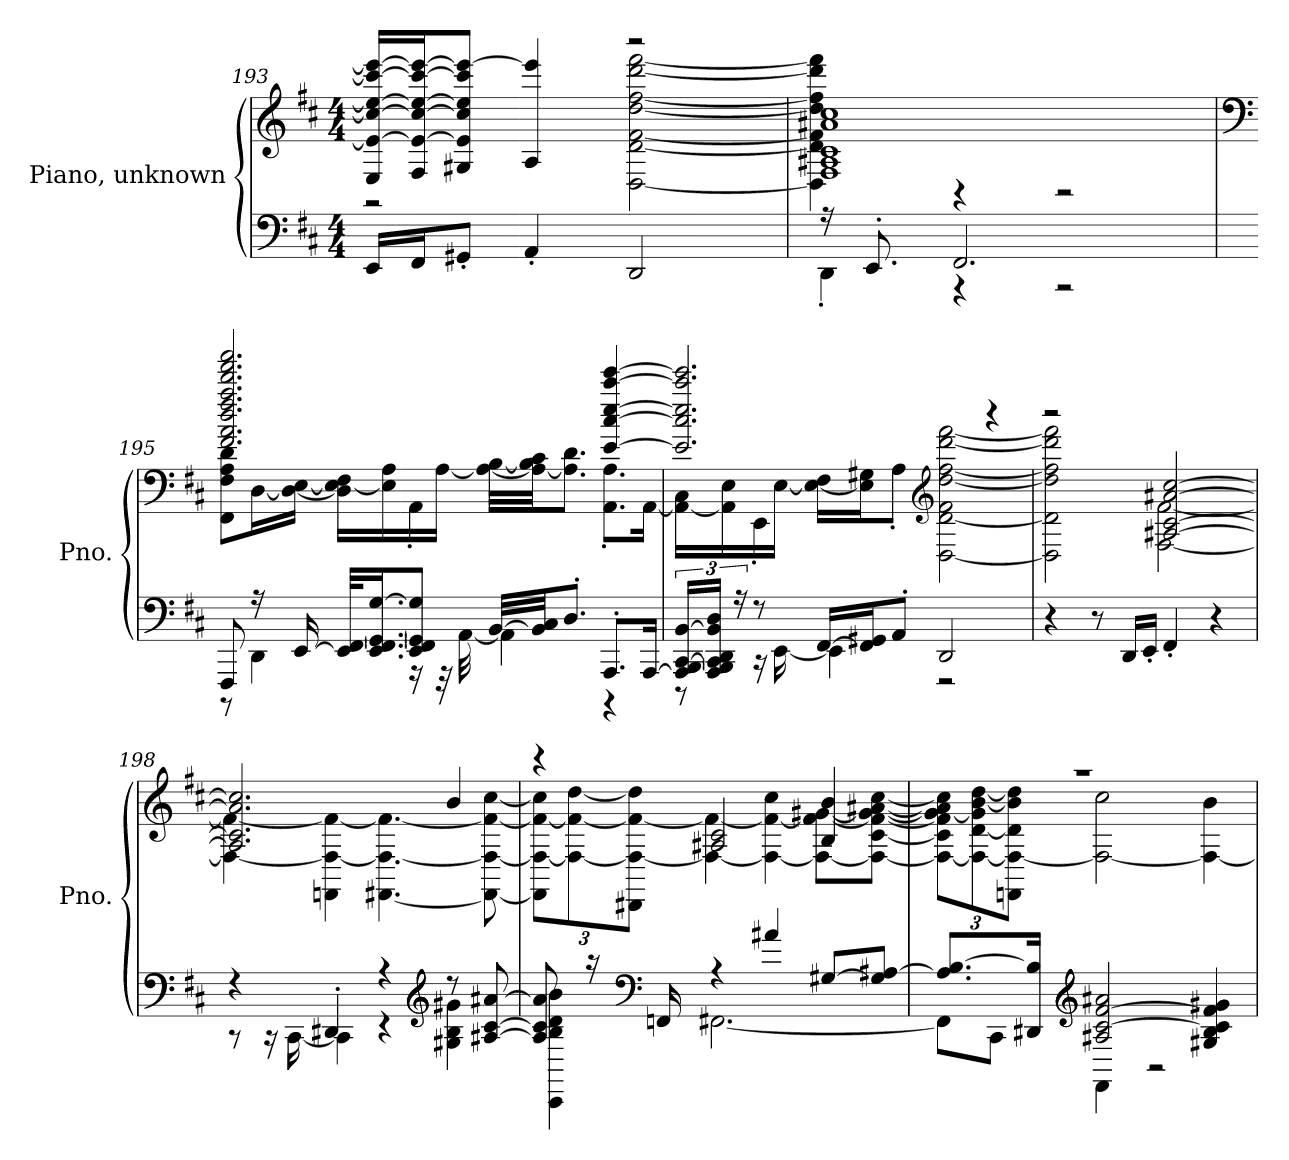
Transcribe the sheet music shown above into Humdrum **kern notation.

**kern	**kern
*part1	*part1
*staff2	*staff1
*I"Piano, unknown	*
*I'Pno.	*
*clefF4	*clefG2
*k[f#c#]	*k[f#c#]
*M4/4	*M4/4
=193	=193
*	*^
16EE/LL	16E/ 16e/_ 16cc#/_ 16ee/_ 16ccc#/_ 16eee/_LL	2r
16FF#/J	16F#/ 16e/_ 16cc#/_ 16ee/_ 16ccc#/_ 16eee/_J	.
8GG#X'/J	8G#X/ 8e/] 8cc#/] 8ee/] 8ccc#/] 8eee/_J	.
4AA'/	4A/ 4eee/]	.
2DD/	2r	[2D\ [2d\ [2f#\ [2dd\ [2ff#\ [2ddd\ [2fff#\
=194	=194	=194
*^	*	*
16r	4DD'\	1F# 1A#X 1c# 1a#X 1cc#	4D\] 4d\] 4f#\] 4dd\] 4ff#\] 4ddd\] 4fff#\]
8.EE'/	.	.	.
2.FF#/	4r	.	4r
.	2r	.	2r
!!LO:LB:g=z	!!
=195	=195	=195	=195
*	*	*clefF4	*
8FFF#/	8r	2.f#/ 2.a/ 2.dd/ 2.ff#/ 2.aa/ 2.ddd/ 2.fff#/ 2.aaa/	8FF#\ 8F#\ 8A\ 8d\L
16r	4DD\	.	[16D\L
[16EE/	.	.	16D\_ [16E\JJ
32EE/_ [32FF#/KLL	.	.	16D\] 16E\_ 16F#\LL
16.EE/_ 16.FF#/_ [16.GG/ [16.G/J	.	.	.
.	.	.	16E\] 16A\
8EE/] 8FF#/] 8GG/] 8G/]J	16r	.	16AA'\
.	32r	.	[16A\JJ
.	[32AA\	.	.
[32BB/LLL	4AA\]	.	32A\_ [32B\LLL
32BB/] 32C#/JJ	.	.	32A\_ 32B\] 32c#\JJ
8.D'/J	.	.	8.A\] 8.d\J
8.AAA'/L	4r	[4e/ [4cc#/ [4ee/ [4ccc#/ [4eee/	8.AA\' 8.A\'L
[16AAA/Jk	.	.	[16AA\Jk
=196	=196	=196	=196
24AAA/_ [24BBB/ [24CC#/ [24BB/LL	8r	2.e/] 2.cc#/] 2.ee/] 2.ccc#/] 2.eee/]	16AA\_ 16C#\LL
24AAA/] 24BBB/] 24CC#/] 24DD/ 24BB/] 24D/JJ	.	.	.
.	.	.	16AA\] 16E\
24r	.	.	.
8r	16r	.	16EE'\
.	[16EE\	.	[16E\JJ
[16FF#/LL	4EE\]	.	16E\_ 16F#\LL
16FF#/] 16GG#X/J	.	.	16E\] 16G#X\J
8AA'/J	.	.	8A'\J
*	*	*clefG2	*
2DD/	2r	.	[2D\ [2d\ 2f#\ [2dd\ [2ff#\ [2ddd\ [2fff#\
.	.	4r	.
*v	*v	*	*
!!LO:LB:g=z	!!
=197	=197	=197
4r	2r	2D\] 2d\] 2dd\] 2ff#\] 2ddd\] 2fff#\]
8r	.	.
16DD/LL	.	.
16EE'/JJ	.	.
4FF#'/	[2A#X/ [2c#/ [2a#X/ [2cc#/	[2F#\ [2f#\
4r	.	.
=198	=198	=198
*^	*	*
4r	8r	2.A#/] 2.c#/] 2.a#/] 2.cc#/]	4F#\_ 4f#\_
.	16r	.	.
.	[16CC#\	.	.
4DD#X'/	4CC#\]	.	4FFn\ 4F#\_ 4f#\_
4r	4r	.	[4.FF#X\ 4.F#\_ 4.f#\_
*clefG2	*	*	*
8r	4G#X\ 4B\ 4g#X\	4b/	.
[8A#X/ [8c#/ [8a#X/	.	.	8FF#\_ 8F#\_ 8f#\_ [8cc#\
=199	=199	=199	=199
*	*	*	*Xbrackettup
8A#/] 8c#/] 8a#/]	4CC#\ 4B\ 4d\ 4b\	4r	12FF#\] 12F#\_ 12f#\_ 12cc#\]L
.	.	.	12F#\_ 12f#\_ [12dd\
16r	.	.	.
.	.	.	12DD#X\ 12F#\_ 12f#\_ 12dd\]J
*clefF4	*	*	*
16FFn/	.	.	.
4r	[2.FF#X\	2A#X/ 2c#/	4F#\_ 4f#\_
4a#X/	.	.	4F#\_ 4f#\_ 4cc#\
[8G#X/L	.	4B/ 4b/	8F#\_ 8f#\_ [8g#X\L
8G#/] [8A#X/J	.	.	8F#\_ [8c#\ 8f#\_ 8g#\_ [8a#X\ [8cc#\J
!!LO:LB:g=z	!!
=200	=200	=200	=200
8.A#/] [8.B/L	8FF#\L]	1r	12F#\_ 12c#\] 12f#\] 12g#\_ 12a#\] 12cc#\]L
.	.	.	12F#\_ [12d\ 12g#\] [12b\ [12dd\
.	8CC#\J	.	.
.	.	.	12FFn\ 12F#\_ 12d\] 12b\] 12dd\]J
16DD#X/ 16B/]Jk	.	.	.
*clefG2	*	*	*
2A#X/ [2c#/ [2f#/ 2a#X/	4FF#\	.	2F#\_ 2cc#\
.	2r	.	.
4G#X/ 4B/ 4c#/] 4f#/] 4g#X/	.	.	4F#\_ 4b\
*v	*v	*	*
*	*v	*v
=	=
*-	*-
